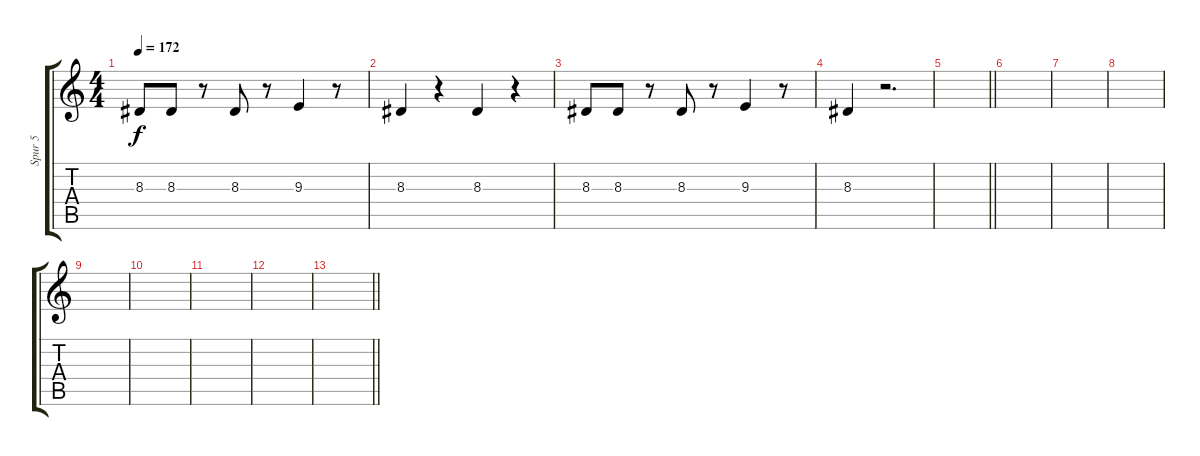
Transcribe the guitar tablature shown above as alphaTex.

\track ("Spur 5" "Spur 5") {instrument trumpet}
\staff {score tabs}
\tuning (E4 B3 G3 D3 A2 E2) {hide}
\ts (4 4)
\tempo 172
\clef g2
\ks c
8.3.8{dy f} 8.3.8 r.8 8.3.8 r.8 9.3.4 r.8 |
8.3.4 r.4 8.3.4 r.4 |
8.3.8 8.3.8 r.8 8.3.8 r.8 9.3.4 r.8 |
8.3.4 r.2{d} |
\barLineRight lightlight
|
|
|
|
|
|
|
|
\barLineRight lightlight
